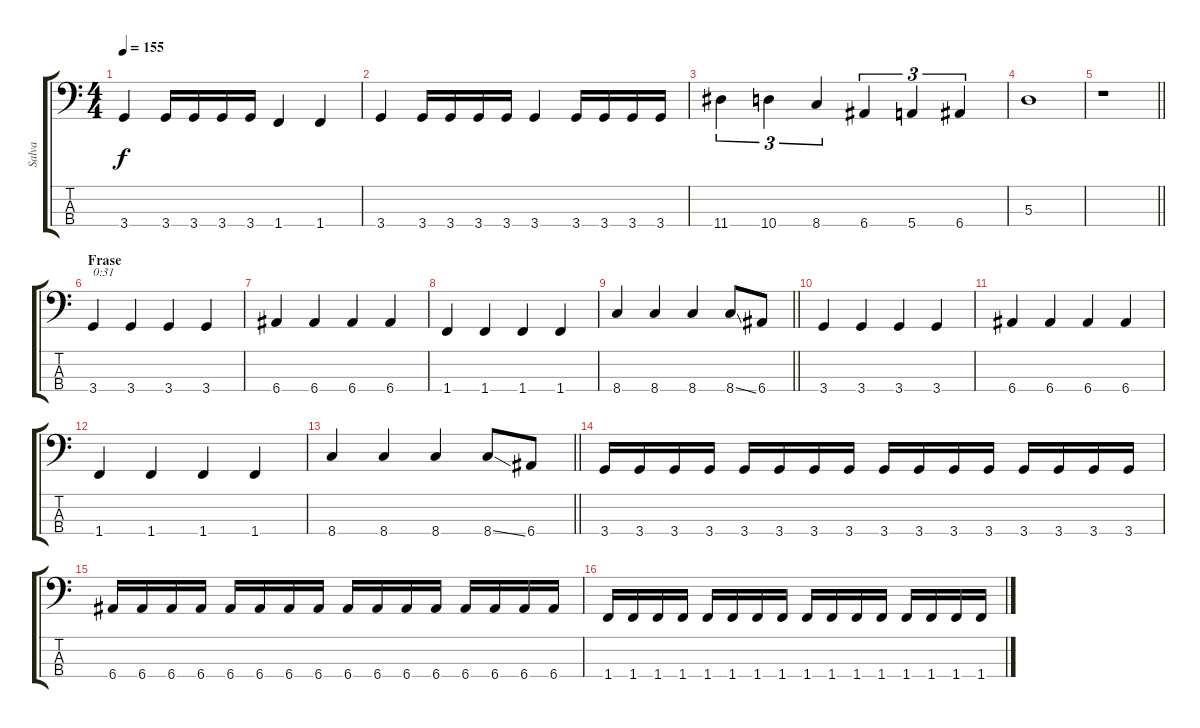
\track ("Salva" "Salva") {instrument electricbassfinger}
\staff {score tabs}
\tuning (G2 D2 A1 E1) {hide}
\ts (4 4)
\tempo 155
\clef f4
\ks c
3.4.4{dy f} 3.4.16 3.4.16 3.4.16 3.4.16 1.4.4 1.4.4 |
3.4.4 3.4.16 3.4.16 3.4.16 3.4.16 3.4.4 3.4.16 3.4.16 3.4.16 3.4.16 |
11.4.4{tu (3 2)} 10.4.4{tu (3 2)} 8.4.4{tu (3 2)} 6.4.4{tu (3 2)} 5.4.4{tu (3 2)} 6.4.4{tu (3 2)} |
5.3.1 |
\barLineRight lightlight
r.1 |
\section ("" "Frase")
3.4.4{txt "0:31"} 3.4.4 3.4.4 3.4.4 |
6.4.4 6.4.4 6.4.4 6.4.4 |
1.4.4 1.4.4 1.4.4 1.4.4 |
\barLineRight lightlight
8.4.4 8.4.4 8.4.4 8.4{ss}.8 6.4.8 |
3.4.4 3.4.4 3.4.4 3.4.4 |
6.4.4 6.4.4 6.4.4 6.4.4 |
1.4.4 1.4.4 1.4.4 1.4.4 |
\barLineRight lightlight
8.4.4 8.4.4 8.4.4 8.4{ss}.8 6.4.8 |
3.4.16 3.4.16 3.4.16 3.4.16 3.4.16 3.4.16 3.4.16 3.4.16 3.4.16 3.4.16 3.4.16 3.4.16 3.4.16 3.4.16 3.4.16 3.4.16 |
6.4.16 6.4.16 6.4.16 6.4.16 6.4.16 6.4.16 6.4.16 6.4.16 6.4.16 6.4.16 6.4.16 6.4.16 6.4.16 6.4.16 6.4.16 6.4.16 |
1.4.16 1.4.16 1.4.16 1.4.16 1.4.16 1.4.16 1.4.16 1.4.16 1.4.16 1.4.16 1.4.16 1.4.16 1.4.16 1.4.16 1.4.16 1.4.16
